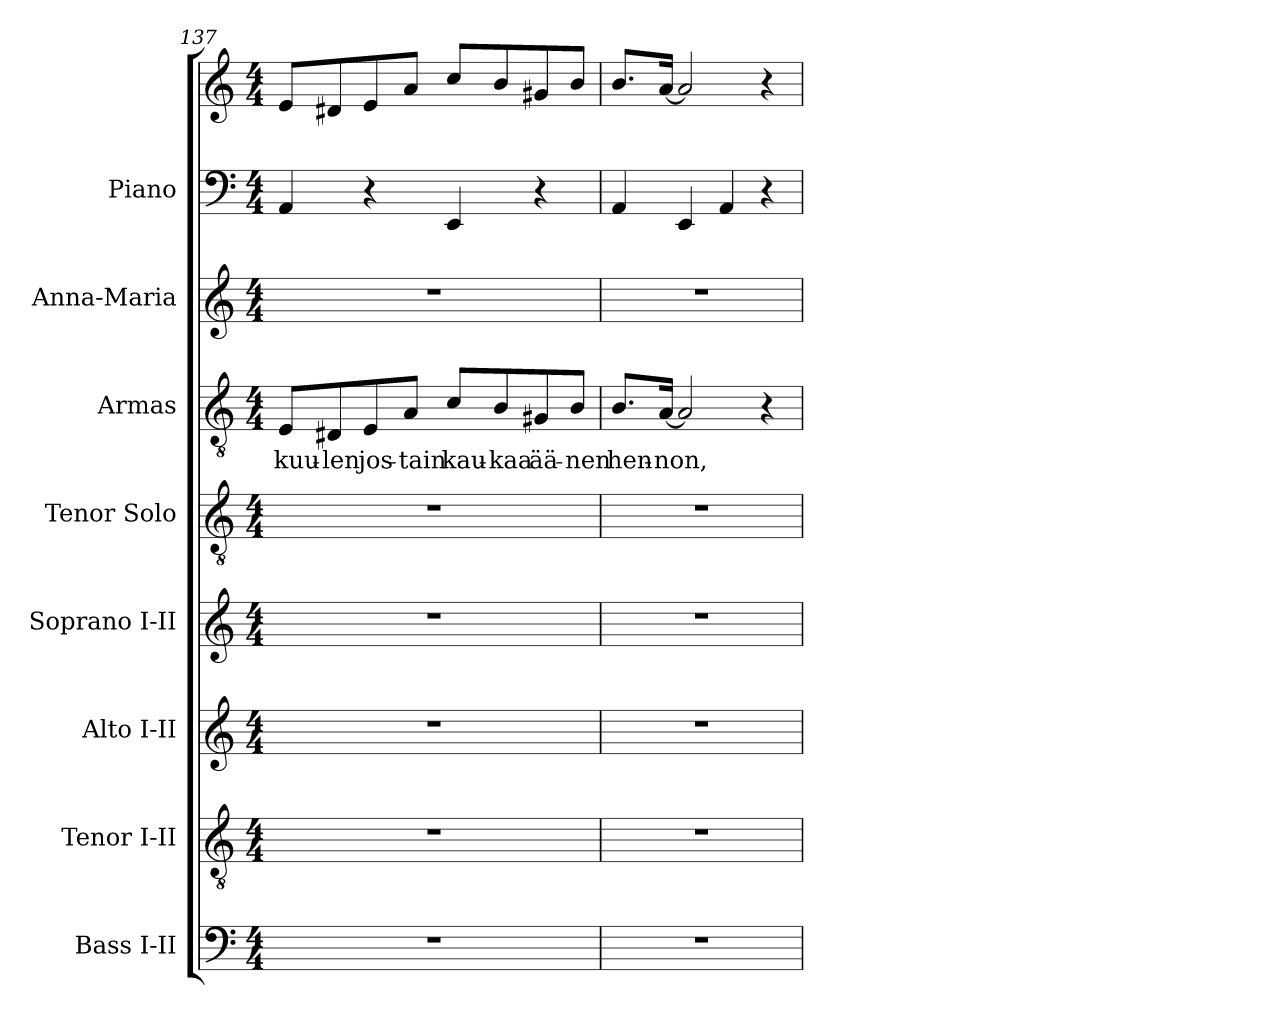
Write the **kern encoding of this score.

**kern	**kern	**kern	**kern	**kern	**kern	**text	**kern	**kern	**kern
*part8	*part7	*part6	*part5	*part4	*part3	*part3	*part2	*part1	*part1
*staff9	*staff8	*staff7	*staff6	*staff5	*staff4	*staff4	*staff3	*staff2	*staff1
*I"Bass I-II	*I"Tenor I-II	*I"Alto I-II	*I"Soprano I-II	*I"Tenor Solo	*I"Armas	*	*I"Anna-Maria	*I"Piano	*
*I'B.	*I'T.	*I'A.	*I'S.	*I'T. Solo	*I'Armas	*	*I'A-M	*I'Pno.	*
*clefF4	*clefGv2	*clefG2	*clefG2	*clefGv2	*clefGv2	*	*clefG2	*clefF4	*clefG2
*	*ITrd7c12	*	*	*ITrd7c12	*ITrd7c12	*	*	*	*
*k[]	*k[]	*k[]	*k[]	*k[]	*k[]	*	*k[]	*k[]	*k[]
*C:	*C:	*C:	*C:	*C:	*C:	*	*C:	*C:	*C:
*M4/4	*M4/4	*M4/4	*M4/4	*M4/4	*M4/4	*	*M4/4	*M4/4	*M4/4
*MM98	*MM98	*MM98	*MM98	*MM98	*MM98	*	*MM98	*MM98	*MM98
=137	=137	=137	=137	=137	=137	=137	=137	=137	=137
!	!	!	!	!	!	!LO:LY:b:color=#000000	!	!	!
1r	1r	1r	1r	1r	8EEi/L	kuu-	1r	4AAi/	8ei/L
!	!	!	!	!	!	!LO:LY:b:color=#000000	!	!	!
.	.	.	.	.	8DD#Xi/	-len	.	.	8d#Xi/
!	!	!	!	!	!	!LO:LY:b:color=#000000	!	!	!
.	.	.	.	.	8EEi/	jos-	.	4r	8ei/
!	!	!	!	!	!	!LO:LY:b:color=#000000	!	!	!
.	.	.	.	.	8AAi/J	-tain	.	.	8ai/J
!	!	!	!	!	!	!LO:LY:b:color=#000000	!	!	!
.	.	.	.	.	8Ci/L	kau-	.	4EEi/	8cci/L
!	!	!	!	!	!	!LO:LY:b:color=#000000	!	!	!
.	.	.	.	.	8BBi/	-kaa	.	.	8bi/
!	!	!	!	!	!	!LO:LY:b:color=#000000	!	!	!
.	.	.	.	.	8GG#Xi/	ää-	.	4r	8g#Xi/
!	!	!	!	!	!	!LO:LY:b:color=#000000	!	!	!
.	.	.	.	.	8BBi/J	-nen	.	.	8bi/J
=138	=138	=138	=138	=138	=138	=138	=138	=138	=138
!	!	!	!	!	!	!LO:LY:b:color=#000000	!	!	!
1r	1r	1r	1r	1r	8.BBi/L	hen-	1r	4AAi/	8.bi/L
!	!	!	!	!	!	!LO:LY:b:color=#000000	!	!	!
.	.	.	.	.	[<16AAi/Jk	-non,	.	.	[<16ai/Jk
.	.	.	.	.	2AAi/]	.	.	4EEi/	2ai/]
.	.	.	.	.	.	.	.	4AAi/	.
.	.	.	.	.	4r	.	.	4r	4r
=	=	=	=	=	=	=	=	=	=
*-	*-	*-	*-	*-	*-	*-	*-	*-	*-
